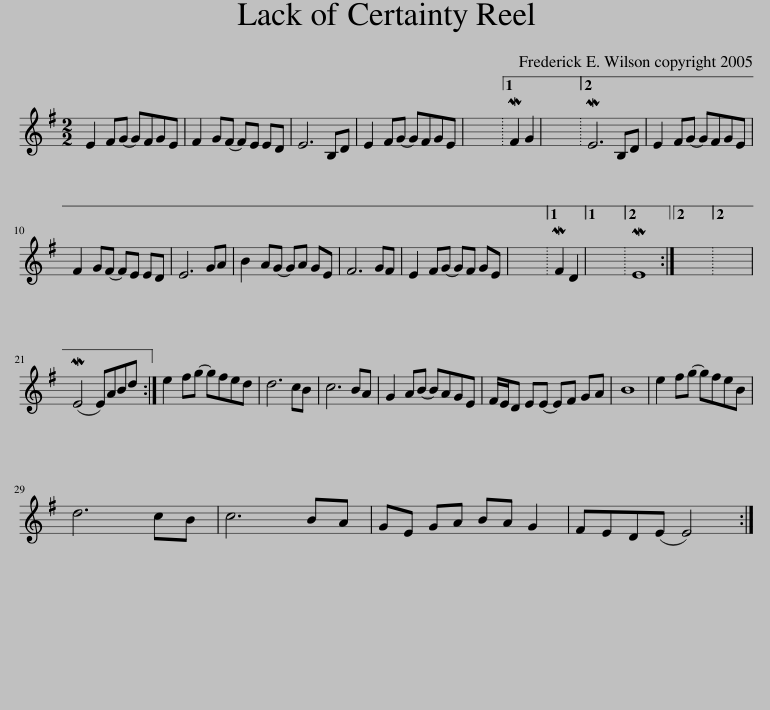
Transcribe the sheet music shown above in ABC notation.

X:1
L:1/8
M:2/2
I:linebreak $
K:Emin
V:1 treble
V:1
 E2 F(G G)FGE | F2 G(F F)E ED | E6 B,D | E2 F(G G)FGE | x8 |1 %5
 MF2 G2 | x8 ||2 ME6 B,D | E2 F(G G)FGE |$ F2 G(F F)E ED | %10
 E6 GA | B2 A(G G)A GE | F6 GF | E2 F(G G)F GE | x8 ||1 %15
 MF2 D2 ||1 x8 ||2 ME8 :|2 x8 ||2 x8 |$ %20
 (ME4 E)ABd :| e2 f(g g)fed | d6 cB | c6 BA | G2 A(B B)AGE | %25
 F/E/D E(E E)F GA | B8 | e2 f(g g)feB |$ d6 cB | c6 BA | %30
 GE GA BA G2 | FED(E E4) :| %32
